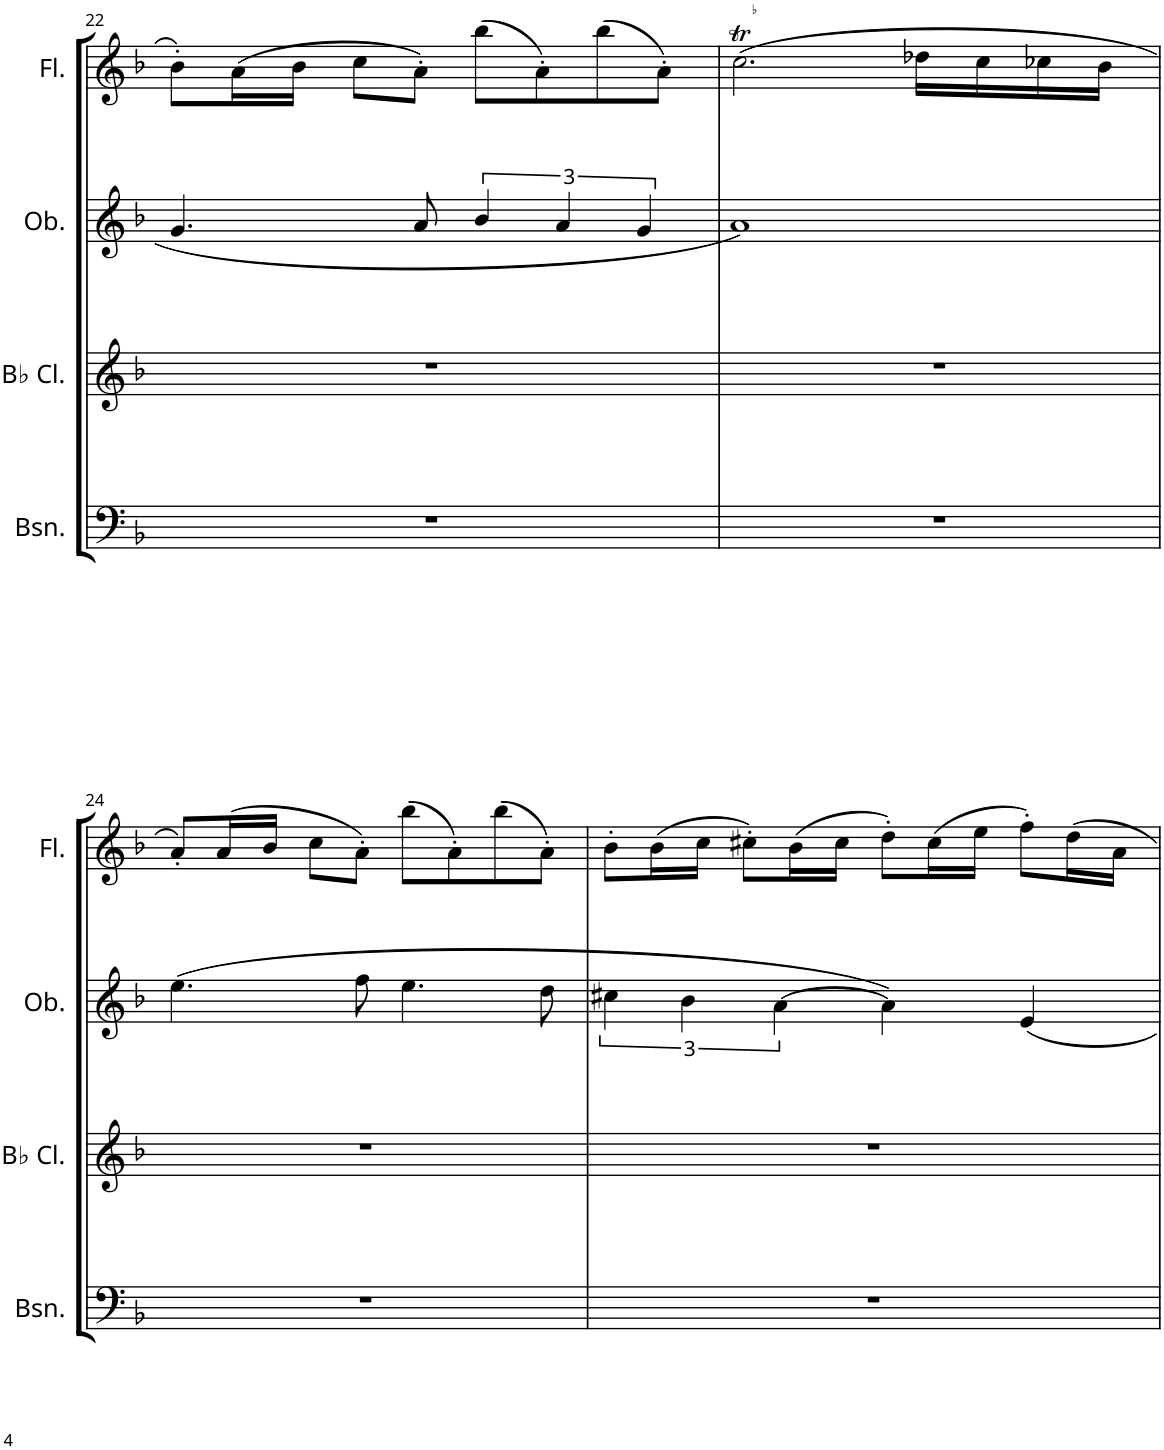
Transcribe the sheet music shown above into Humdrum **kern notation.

**kern	**kern	**kern	**kern
*part4	*part3	*part2	*part1
*staff4	*staff3	*staff2	*staff1
*I"Bassoon	*I"Bb Clarinet	*I"Oboe	*I"Flute
*I'Bsn.	*I'Bb Cl.	*I'Ob.	*I'Fl.
!!LO:PB:g=z
*clefF4	*clefG2	*clefG2	*clefG2
*	*ITrd1c2	*	*
*k[b-]	*k[b-]	*k[b-]	*k[b-]
*M4/4	*M4/4	*M4/4	*M4/4
=22	=22	=22	=22
1r	1r	4.g/	8b-'\L
.	.	.	(16a\L
.	.	.	16b-\JJ
.	.	.	8cc\L
.	.	8a/	8a'\J)
.	.	6b-/	(8bb-\L
.	.	.	8a'\)
.	.	6a/	.
.	.	.	(8bb-\
.	.	6g/	.
.	.	.	8a'\J)
=23	=23	=23	=23
*	*	*	*^
1r	1r	1a	(2.ccT\	4dd-X
.	.	.	.	2.ryy
.	.	.	16dd-X\LL	.
.	.	.	16cc\	.
.	.	.	16cc-X\	.
.	.	.	16b-\JJ	.
*	*	*	*v	*v
!!LO:LB:g=z
=24	=24	=24	=24
1r	1r	(4.ee\	8a'/L)
.	.	.	(16a/L
.	.	.	16b-/JJ
.	.	.	8cc\L
.	.	8ff\	8a'\J)
.	.	4.ee\	(8bb-\L
.	.	.	8a'\)
.	.	.	(8bb-\
.	.	8dd\	8a'\J)
=25	=25	=25	=25
1r	1r	6cc#X\	8b-'\L
.	.	.	(16b-\L
.	.	6b-\	.
.	.	.	16cc\JJ
.	.	.	8cc#X'\L)
.	.	[>6a\	.
.	.	.	(16b-\L
.	.	.	16cc#\JJ
.	.	4a\])	8dd'\L)
.	.	.	(16cc#\L
.	.	.	16ee\JJ
.	.	4e/	8ff'\L)
.	.	.	16dd\L
.	.	.	16a\JJ
=	=	=	=
*-	*-	*-	*-
